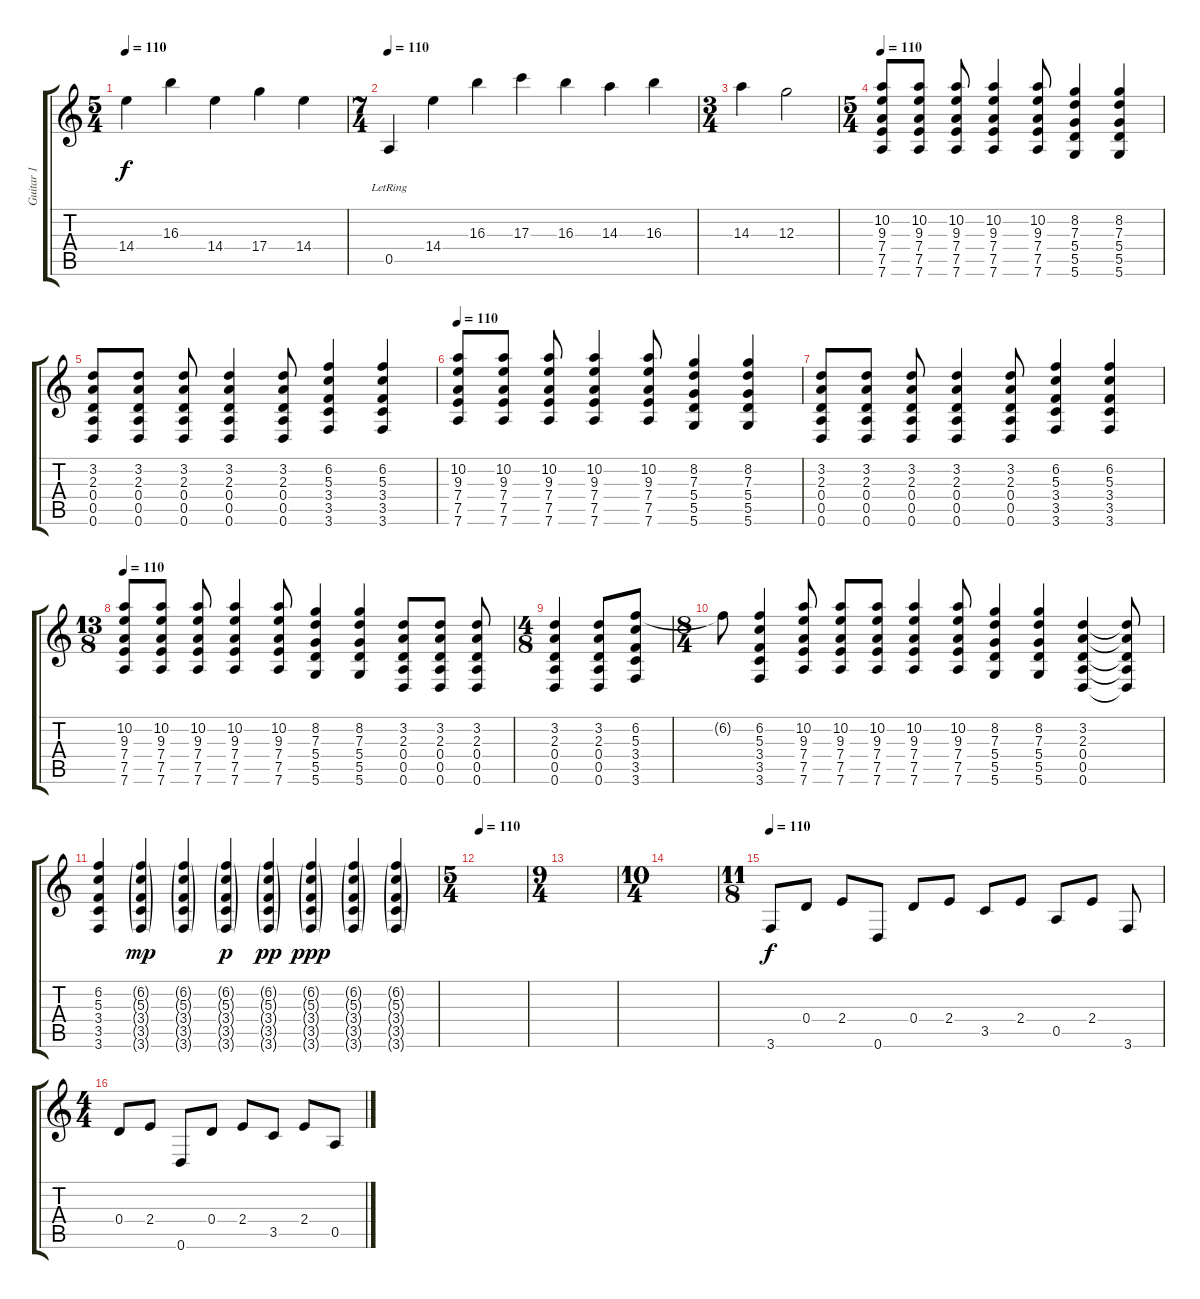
\track ("Guitar 1" "Guitar 1") {instrument electricguitarmuted}
\staff {score tabs}
\tuning (E4 B3 G3 D3 A2 D2) {hide}
\ts (5 4)
\tempo 110
\clef g2
\ks c
14.4.4{dy f} 16.3.4 14.4.4 17.4.4 14.4.4 |
\ts (7 4)
\tempo 110
0.5{lr}.4{volume 13 instrument distortionguitar} 14.4.4 16.3.4 17.3.4 16.3.4 14.3.4 16.3.4 |
\ts (3 4)
14.3.4 12.3.2 |
\ts (5 4)
\tempo 110
(10.2 9.3 7.4 7.5 7.6).8{volume 13 instrument distortionguitar} (10.2 9.3 7.4 7.5 7.6).8 (10.2 9.3 7.4 7.5 7.6).8 (10.2 9.3 7.4 7.5 7.6).4 (10.2 9.3 7.4 7.5 7.6).8 (8.2 7.3 5.4 5.5 5.6).4 (8.2 7.3 5.4 5.5 5.6).4 |
(3.2 2.3 0.4 0.5 0.6).8 (3.2 2.3 0.4 0.5 0.6).8 (3.2 2.3 0.4 0.5 0.6).8 (3.2 2.3 0.4 0.5 0.6).4 (3.2 2.3 0.4 0.5 0.6).8 (6.2 5.3 3.4 3.5 3.6).4 (6.2 5.3 3.4 3.5 3.6).4 |
\tempo 110
(10.2 9.3 7.4 7.5 7.6).8{volume 13 instrument distortionguitar} (10.2 9.3 7.4 7.5 7.6).8 (10.2 9.3 7.4 7.5 7.6).8 (10.2 9.3 7.4 7.5 7.6).4 (10.2 9.3 7.4 7.5 7.6).8 (8.2 7.3 5.4 5.5 5.6).4 (8.2 7.3 5.4 5.5 5.6).4 |
(3.2 2.3 0.4 0.5 0.6).8 (3.2 2.3 0.4 0.5 0.6).8 (3.2 2.3 0.4 0.5 0.6).8 (3.2 2.3 0.4 0.5 0.6).4 (3.2 2.3 0.4 0.5 0.6).8 (6.2 5.3 3.4 3.5 3.6).4 (6.2 5.3 3.4 3.5 3.6).4 |
\ts (13 8)
\tempo 110
(10.2 9.3 7.4 7.5 7.6).8{volume 13 instrument distortionguitar} (10.2 9.3 7.4 7.5 7.6).8 (10.2 9.3 7.4 7.5 7.6).8 (10.2 9.3 7.4 7.5 7.6).4 (10.2 9.3 7.4 7.5 7.6).8 (8.2 7.3 5.4 5.5 5.6).4 (8.2 7.3 5.4 5.5 5.6).4 (3.2 2.3 0.4 0.5 0.6).8 (3.2 2.3 0.4 0.5 0.6).8 (3.2 2.3 0.4 0.5 0.6).8 |
\ts (4 8)
(3.2 2.3 0.4 0.5 0.6).4 (3.2 2.3 0.4 0.5 0.6).8 (6.2 5.3 3.4 3.5 3.6).8 |
\ts (8 4)
6.2{t}.8 (6.2 5.3 3.4 3.5 3.6).4 (10.2 9.3 7.4 7.5 7.6).8 (10.2 9.3 7.4 7.5 7.6).8 (10.2 9.3 7.4 7.5 7.6).8 (10.2 9.3 7.4 7.5 7.6).4 (10.2 9.3 7.4 7.5 7.6).8 (8.2 7.3 5.4 5.5 5.6).4 (8.2 7.3 5.4 5.5 5.6).4 (3.2 2.3 0.4 0.5 0.6).4 (3.2{t} 2.3{t} 0.4{t} 0.5{t} 0.6{t}).8 |
(6.2 5.3 3.4 3.5 3.6).4 (6.2{g} 5.3{g} 3.4{g} 3.5{g} 3.6{g}).4{dy mp} (6.2{g} 5.3{g} 3.4{g} 3.5{g} 3.6{g}).4 (6.2{g} 5.3{g} 3.4{g} 3.5{g} 3.6{g}).4{dy p} (6.2{g} 5.3{g} 3.4{g} 3.5{g} 3.6{g}).4{dy pp} (6.2{g} 5.3{g} 3.4{g} 3.5{g} 3.6{g}).4{dy ppp} (6.2{g} 5.3{g} 3.4{g} 3.5{g} 3.6{g}).4{volume 1} (6.2{g} 5.3{g} 3.4{g} 3.5{g} 3.6{g}).4{volume 0} |
\ts (5 4)
\tempo 110
|
\ts (9 4)
|
\ts (10 4)
|
\ts (11 8)
\tempo 110
3.6.8{dy f volume 10 instrument electricguitarmuted} 0.4.8 2.4.8 0.6.8 0.4.8 2.4.8 3.5.8 2.4.8 0.5.8 2.4.8 3.6.8 |
\ts (4 4)
0.4.8 2.4.8 0.6.8 0.4.8 2.4.8 3.5.8 2.4.8 0.5.8
